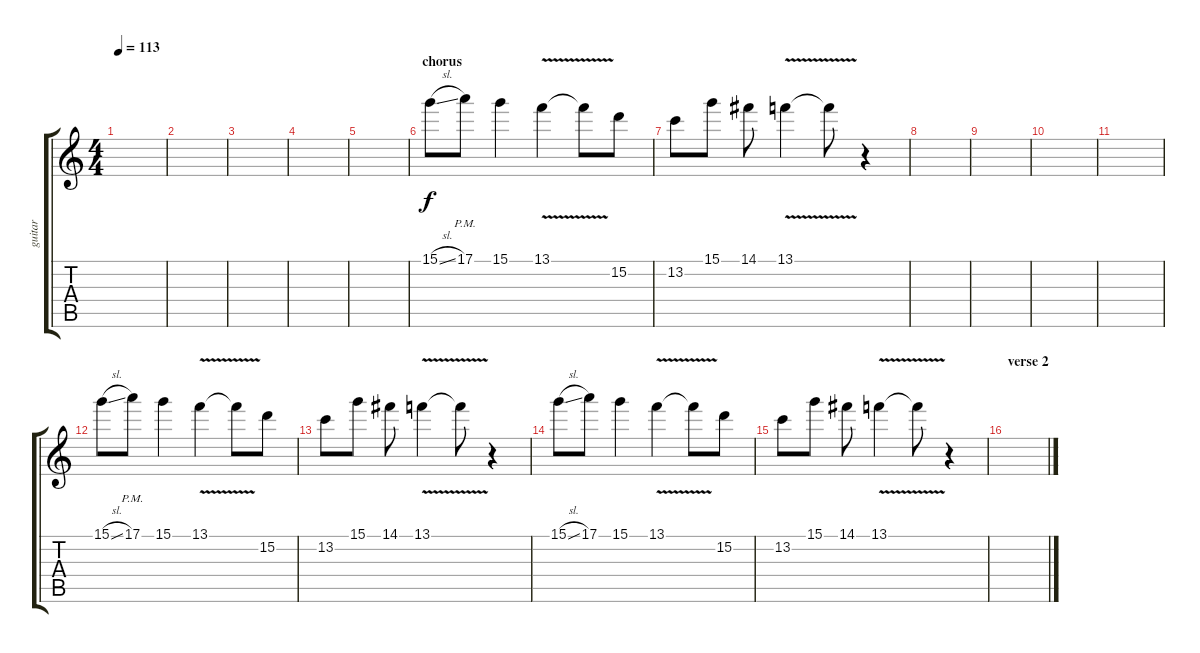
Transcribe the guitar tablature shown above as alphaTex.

\track ("guitar" "guitar") {instrument overdrivenguitar}
\staff {score tabs}
\tuning (E4 B3 G3 D3 A2 E2) {hide}
\ts (4 4)
\tempo 113
\clef g2
\ks c
|
|
|
|
|
\section ("" "chorus")
15.1{sl}.8 17.1{pm}.8 15.1.4 13.1{v}.4 13.1{t}.8 15.2.8 |
13.2.8 15.1.8 14.1.8 13.1{v}.4 13.1{t}.8 r.4 |
|
|
|
|
15.1{sl}.8 17.1{pm}.8 15.1.4 13.1{v}.4 13.1{t}.8 15.2.8 |
13.2.8 15.1.8 14.1.8 13.1{v}.4 13.1{t}.8 r.4 |
15.1{sl}.8 17.1.8 15.1.4 13.1{v}.4 13.1{t}.8 15.2.8 |
13.2.8 15.1.8 14.1.8 13.1{v}.4 13.1{t}.8 r.4 |
\section ("" "verse 2")
